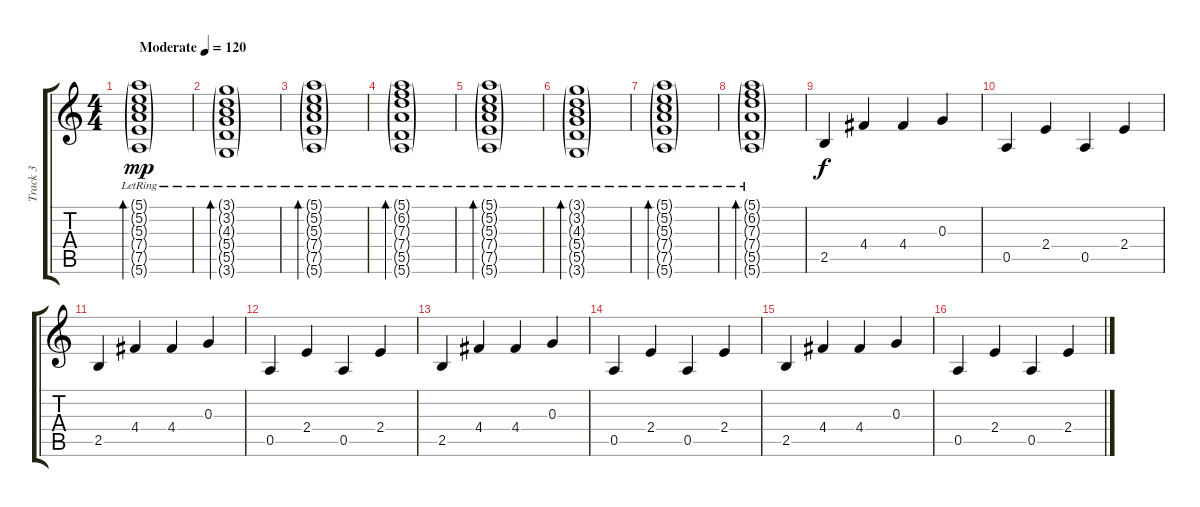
\track ("Track 3" "Track 3") {instrument acousticguitarsteel}
\staff {score tabs}
\tuning (E4 B3 G3 D3 A2 E2) {hide}
\ts (4 4)
\tempo (120 "Moderate")
\clef g2
\ks c
(5.1{g lr} 5.2{g lr} 5.3{g lr} 7.4{g lr} 7.5{g lr} 5.6{g lr}).1{bd 60 dy mp instrument acousticguitarsteel} |
(3.1{g} 3.2{g} 4.3{g} 5.4{g} 5.5{g} 3.6{g lr}).1{bd 60} |
(5.1{g} 5.2{g} 5.3{g} 7.4{g} 7.5{g} 5.6{g lr}).1{bd 60} |
(5.1{g} 6.2{g} 7.3{g} 7.4{g} 5.5{g} 5.6{g lr}).1{bd 60} |
(5.1{g} 5.2{g} 5.3{g} 7.4{g} 7.5{g} 5.6{g lr}).1{bd 60} |
(3.1{g} 3.2{g} 4.3{g} 5.4{g} 5.5{g} 3.6{g lr}).1{bd 60} |
(5.1{g} 5.2{g} 5.3{g} 7.4{g} 7.5{g} 5.6{g lr}).1{bd 60} |
(5.1{g} 6.2{g} 7.3{g} 7.4{g} 5.5{g} 5.6{g lr}).1{bd 60} |
2.5.4{dy f} 4.4.4 4.4.4 0.3.4 |
0.5.4 2.4.4 0.5.4 2.4.4 |
2.5.4 4.4.4 4.4.4 0.3.4 |
0.5.4 2.4.4 0.5.4 2.4.4 |
2.5.4 4.4.4 4.4.4 0.3.4 |
0.5.4 2.4.4 0.5.4 2.4.4 |
2.5.4 4.4.4 4.4.4 0.3.4 |
0.5.4 2.4.4 0.5.4 2.4.4
